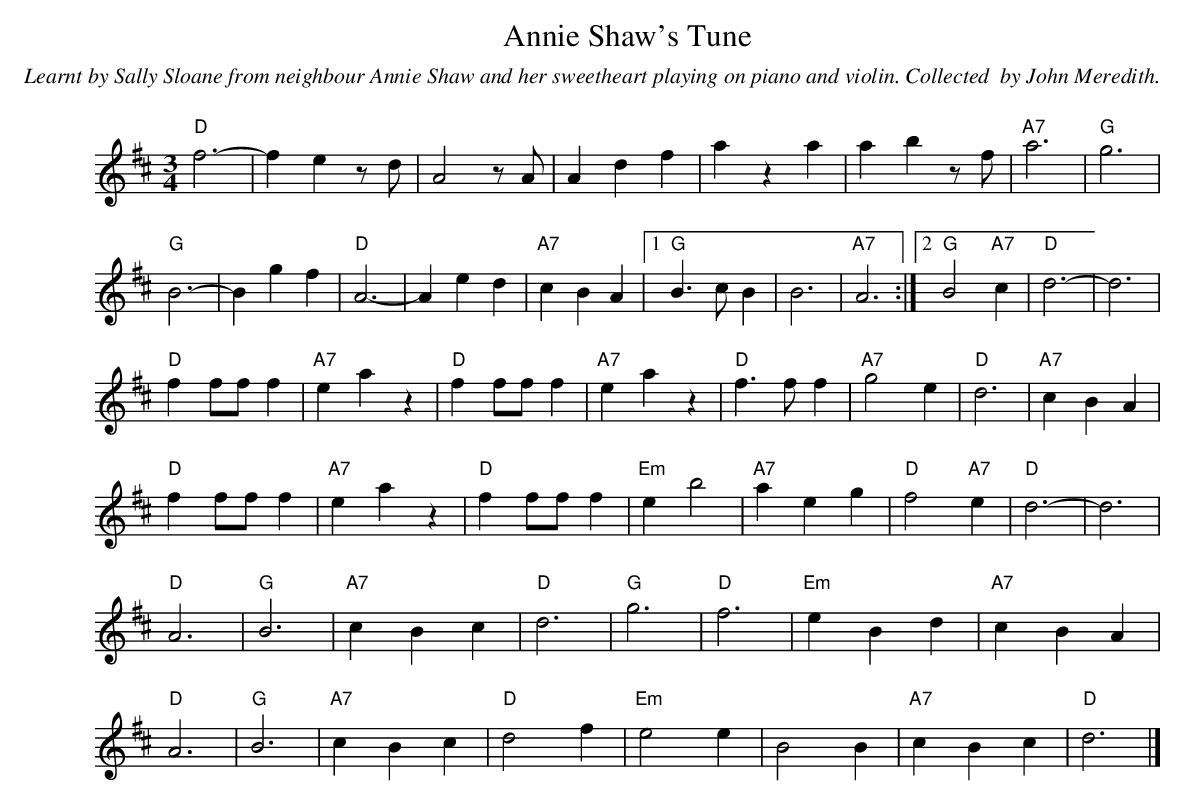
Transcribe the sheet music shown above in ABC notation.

X:1
T:Annie Shaw's Tune
C:Learnt by Sally Sloane from neighbour Annie Shaw and her sweetheart playing on piano and violin. Collected  by John Meredith.
M:3/4
L:1/4
C:
K:Dmaj
"D"f3-|fez/2d/2|A2z/2A/2|Adf|aza|abz/2f/2|"A7"a3|"G"g3|
"G"B3-|Bgf|"D"A3-|Aed|"A7"cBA|1"G"B>cB|B3|"A7"A3:|2"G"B2"A7"c|"D"d3-|d3|
"D"ff/2f/2f|"A7"eaz|"D"ff/2f/2f|"A7"eaz|"D"f>f f|"A7"g2e|"D"d3|"A7"cBA|
"D"ff/2f/2f|"A7"eaz|"D"ff/2f/2f|"Em"eb2|"A7"aeg|"D"f2"A7"e|"D"d3-|d3|
"D"A3|"G"B3|"A7"cBc|"D"d3|"G"g3|"D"f3|"Em"eBd|"A7"cBA|
"D"A3|"G"B3|"A7"cBc|"D"d2f|"Em"e2e|B2B|"A7"cBc|"D"d3|]
